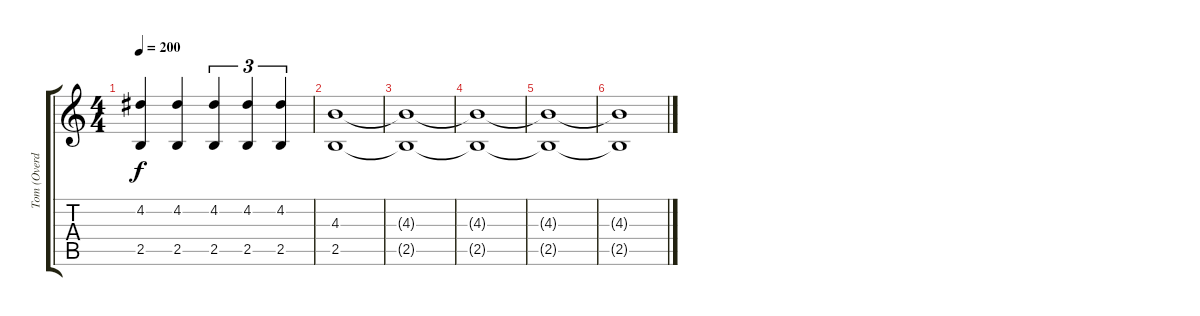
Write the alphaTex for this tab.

\track ("Tom (Overdrive)" "Tom (Overd") {instrument overdrivenguitar}
\staff {score tabs}
\tuning (E4 B3 G3 D3 A2 E2) {hide}
\ts (4 4)
\tempo 200
\clef g2
\ks c
(4.2 2.5).4{dy f} (4.2 2.5).4 (4.2 2.5).4{tu (3 2)} (4.2 2.5).4{tu (3 2)} (4.2 2.5).4{tu (3 2)} |
(4.3 2.5).1 |
(4.3{t} 2.5{t}).1 |
(4.3{t} 2.5{t}).1 |
(4.3{t} 2.5{t}).1 |
(4.3{t} 2.5{t}).1
